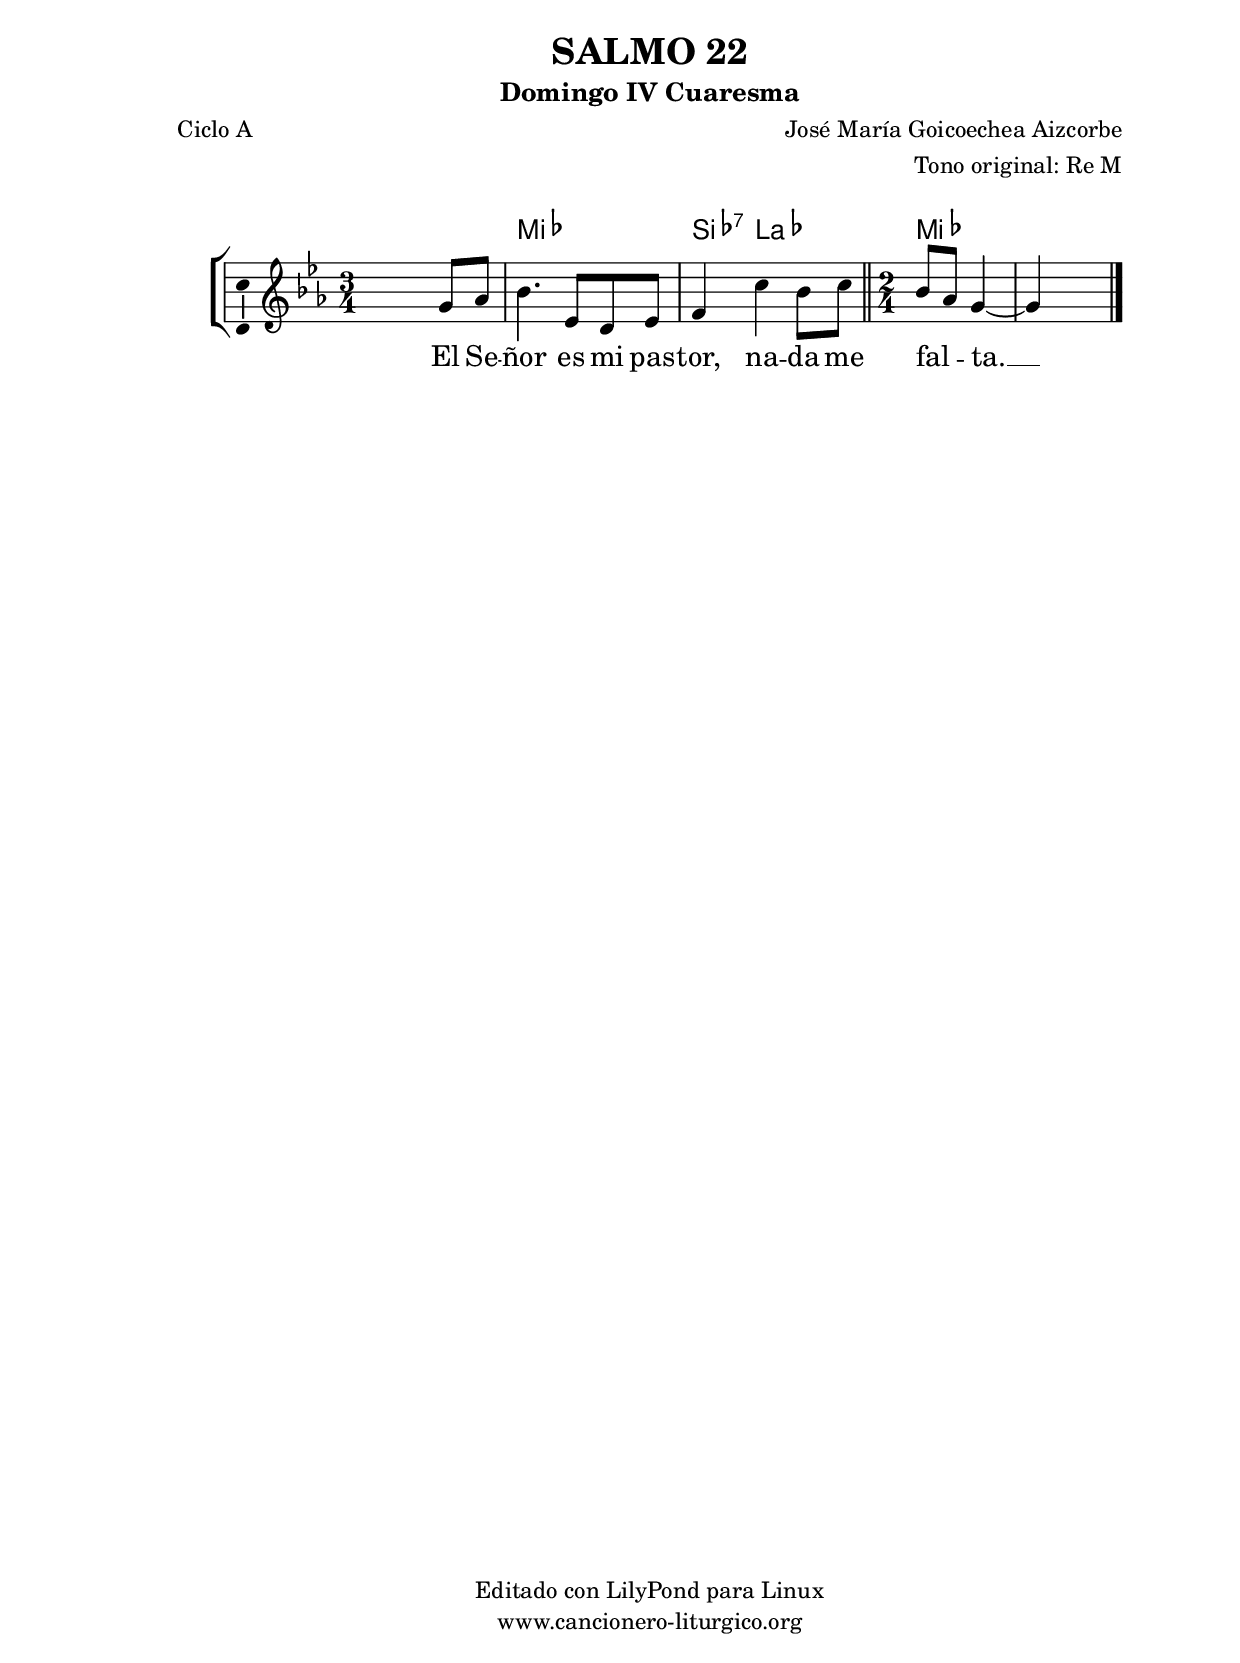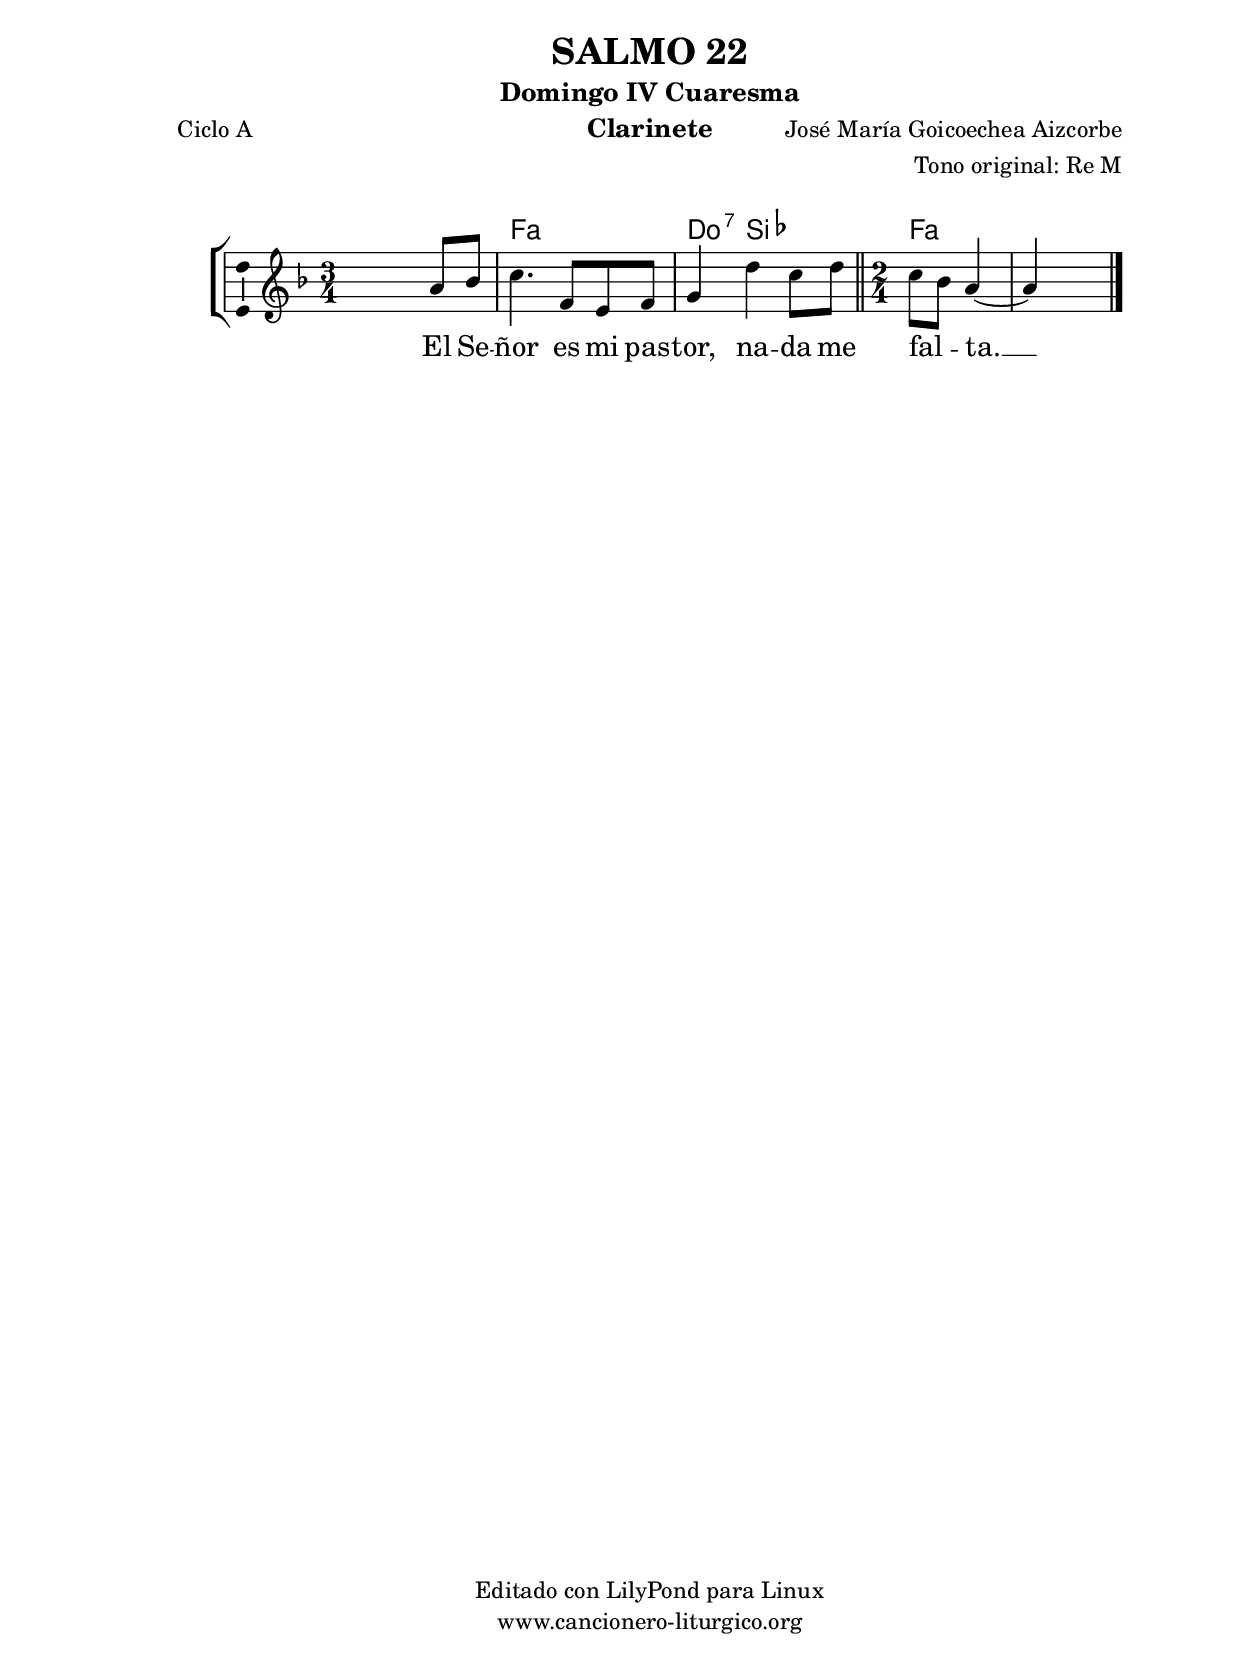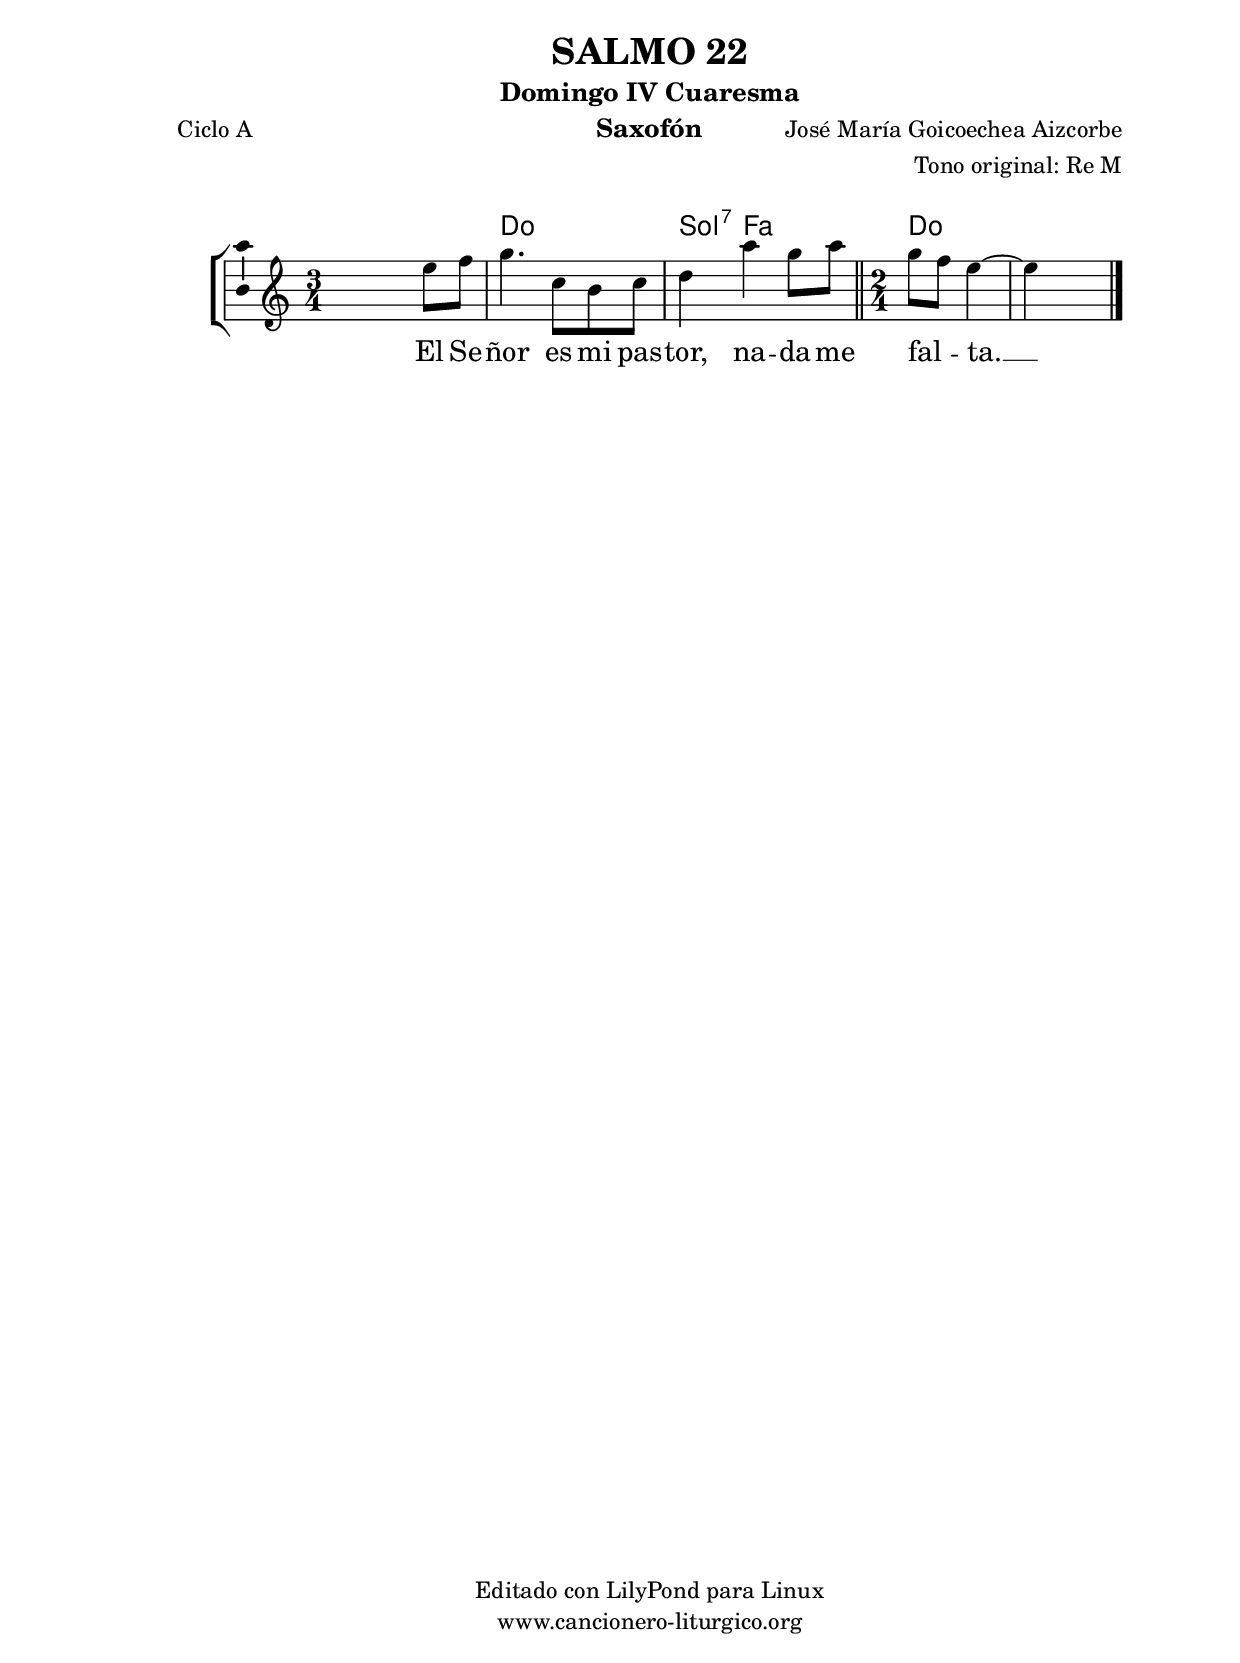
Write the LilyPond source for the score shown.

%
%para convertir .midi en .wav:
%timidity filename.midi -Ow -o finename.wav
%
%
%Para convertir de .wav a .mp3:
%lame -h -m j filename.wav
%
%
%para escuchar el midi:
%timidity nombrefichero.midi
%


%versión de lilypond para la que se ha escrito esta partitura:
\version "2.16.0"

	%Tamaño papel
	#(set-default-paper-size "a4")
	%Tamaño partitura
	#(set-global-staff-size 20)
	%No responde al pulsar sobre una nota
	#(ly:set-option 'point-and-click #f)

%parámetros del encabezamiento:
\header {
	title = "SALMO 22"
	subtitle = "Domingo IV Cuaresma"
	composer = "José María Goicoechea Aizcorbe"
	poet = "Ciclo A"
	meter = ""
	arranger = "Tono original: Re M"
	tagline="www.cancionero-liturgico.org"
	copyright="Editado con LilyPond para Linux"
	tiempo = "Cuaresma"
	usos = "Salmo"
	letra = "El Señor es mi pastor, nada me falta."
	}

%parámetros asociados al papel:
\paper  {
	oddHeaderMarkup = \markup {\fill-line { \on-the-fly #not-first-page \fromproperty #'header:title \on-the-fly #not-first-page \fromproperty #'header:composer }}
	evenHeaderMarkup = \markup {\fill-line { \fromproperty #'header:composer \fromproperty #'header:title }}
	#(set-paper-size "a4")
	print-page-number = ##f
	first-page-number = 1
	print-first-page-number = ##f
%	head-separation = 3.0 \cm
	top-margin = 2.0 \cm
	bottom-margin = 0.5\cm
%%%	bottom-margin = -1.0\cm
	left-margin = 3.0 \cm
	line-width = 16.0 \cm 
	indent = 8\mm
	interscoreline = 2.\mm
	between-system-space = 15\mm
%	para que las partituras no llenen la hoja:
	ragged-bottom = ##t
%	idem para la última hoja:
	ragged-last-bottom = ##f
%	para que las partituras llenen el ancho del papel:
	ragged-last = ##f
	after-title-space = 2.5 \cm
%page-count=1
%system-count=8

	%Flexible Vertical Spacing
%	markup-markup-spacing =
%	#'((basic-distance . 15) (minimum-distance . 15) (padding . 3))
	markup-system-spacing =
	#'((basic-distance . 15) (minimum-distance . 15) (padding . 3))
	system-system-spacing =
	#'((basic-distance . 15) (minimum-distance . 15) (padding . 3))
	score-system-spacing =
	#'((basic-distance . 15) (minimum-distance . 15) (padding . 5))
%	top-system-spacing = % header
%	#'((basic-distance . 8) (minimum-distance . 0) (padding . 3))
%	top-markup-spacing =
%	#'((basic-distance . 20) (minimum-distance . 20) (padding . 3))
	last-bottom-spacing = % footer
	#'((basic-distance . 5) (minimum-distance . 5) (padding . 3))
%	score-markup-spacing =
%	#'((basic-distance . 16) (minimum-distance . 13) (padding . 3))

	}


%parámetros que afectan a toda la partitura:
global =  {
	%clave de sol (G):
	\clef G
	%armadura:
	\transpose d ees
	\key d \major
	\tempo 4=100
	\set Score.tempoHideNote = ##t
	}


acordes = {
	\italianChords
	\chordmode {
	\transpose d ees
{

s2.
d2. a4:7 g2 d s
	}
	}
}

melodia = 
	\transpose d ees
{
	\relative c'{

\time 3/4
s2 fis8 g
a4. d,8 cis d
e4 b' a8 b

\bar "||"
\time 2/4
a8 g fis4~
fis4 s4

	\bar "|."
	}
	}


texto = \lyricmode {
El Se -- ñor es mi pas -- tor, na -- da me fal -- _ ta. __
	}


acordesStaff = \context ChordNames = acordesStaff <<
	\set chordChanges = ##t
	\acordes
	>>


vozStaff = \context Voice = vozStaff
\with {\consists "Ambitus_engraver"}
<<
%	\set Staff.instrumentName = ""
%	\set Staff.shortInstrumentName = ""
%	\set Staff.midiInstrument = #"clarinet"
%	\set Staff.midiInstrument = #"cello"
%	\set Staff.midiInstrument = #"flute"
	\set Staff.midiInstrument = #"electric guitar (jazz)"
%	\set Staff.midiInstrument = #"english horn"
%	\set Staff.midiInstrument = #"violin"
%	\set Staff.midiInstrument = #"glockenspiel"
	\set Staff.midiMinimumVolume = #0.7
	\set Staff.midiMaximumVolume = #0.9
	\global
	\melodia
	>>


textoStaff = \context Lyrics = textoStaff <<
	\lyricsto vozStaff \texto
	>>

\book {
	\score {
		\context ChoirStaff {
			\override StaffGroup.SystemStartBracket #'collapse-height = #1
			\override Score.SystemStartBar #'collapse-height = #1
			<<
			\acordesStaff
			\vozStaff
			\textoStaff
			>>
			}
		\layout {
	    		\context {
				\Lyrics
				\override LyricText #'font-size = #2
				}
	   		 \context {
				\Score
				%fontSize = #3
				\override StaffSymbol #'staff-space = #(magstep +3)
				%\override Beam #'thickness = #0.55
				%\override SpacingSpanner #'spacing-increment = #1.0
				%\override Slur #'height-limit = #1.5
				}
			}
		}
	\score {
		\unfoldRepeats
		\context ChoirStaff {
			<<
			\acordesStaff
			\vozStaff
			>>
			}
		\midi {
	  		\context {
	  			\Score
				tempoWholesPerMinute = #(ly:make-moment 70 4)
				}
			}
		}
	}

%Partitura para clarinete
#(define output-suffix "C")
\book {
	\header{
		instrument = "Clarinete"
		}
	\score {
		\context ChoirStaff {
			\override StaffGroup.SystemStartBracket #'collapse-height = #1
			\override Score.SystemStartBar #'collapse-height = #1
\transpose c d
			<<
			\acordesStaff
			\vozStaff
			\textoStaff
			>>
			}
		\layout {
	    		\context {
				\Lyrics
				\override LyricText #'font-size = #2
				}
	   		 \context {
				\Score
				%fontSize = #3
				\override StaffSymbol #'staff-space = #(magstep +3)
				%\override Beam #'thickness = #0.55
				%\override SpacingSpanner #'spacing-increment = #1.0
				%\override Slur #'height-limit = #1.5
				}
			}
		}
	}

%Partitura para saxofón
#(define output-suffix "S")
\book {
	\header{
		instrument = "Saxofón"
		}
	\score {
		\context ChoirStaff {
			\override StaffGroup.SystemStartBracket #'collapse-height = #1
			\override Score.SystemStartBar #'collapse-height = #1
\transpose c a
			<<
			\acordesStaff
			\vozStaff
			\textoStaff
			>>
			}
		\layout {
	    		\context {
				\Lyrics
				\override LyricText #'font-size = #2
				}
	   		 \context {
				\Score
				%fontSize = #3
				\override StaffSymbol #'staff-space = #(magstep +3)
				%\override Beam #'thickness = #0.55
				%\override SpacingSpanner #'spacing-increment = #1.0
				%\override Slur #'height-limit = #1.5
				}
			}
		}
	}

